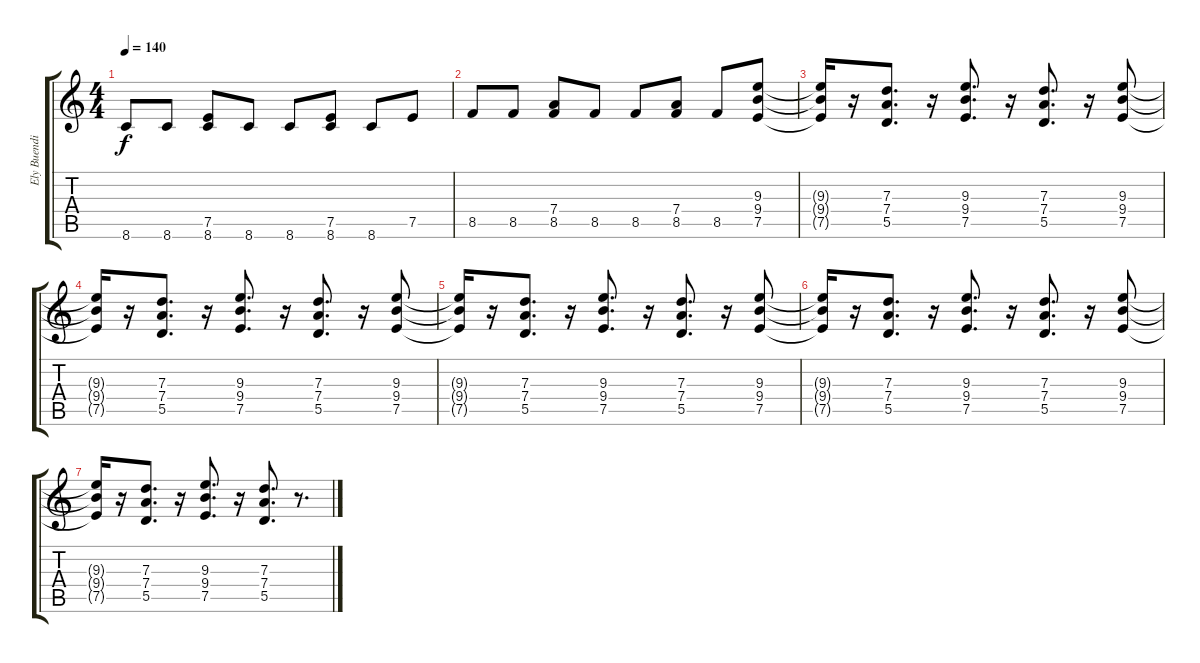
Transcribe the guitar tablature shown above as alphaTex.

\track ("Ely Buendia " "Ely Buendi") {instrument overdrivenguitar}
\staff {score tabs}
\tuning (E4 B3 G3 D3 A2 E2) {hide}
\ts (4 4)
\tempo 140
\clef g2
\ks c
8.6.8{dy f} 8.6.8 (7.5 8.6).8 8.6.8 8.6.8 (7.5 8.6).8 8.6.8 7.5.8 |
8.5.8 8.5.8 (7.4 8.5).8 8.5.8 8.5.8 (7.4 8.5).8 8.5.8 (9.3 9.4 7.5).8 |
(9.3{t} 9.4{t} 7.5{t}).16 r.16 (7.3 7.4 5.5).8{d} r.16 (9.3 9.4 7.5).8{d} r.16 (7.3 7.4 5.5).8{d} r.16 (9.3 9.4 7.5).8 |
(9.3{t} 9.4{t} 7.5{t}).16 r.16 (7.3 7.4 5.5).8{d} r.16 (9.3 9.4 7.5).8{d} r.16 (7.3 7.4 5.5).8{d} r.16 (9.3 9.4 7.5).8 |
(9.3{t} 9.4{t} 7.5{t}).16 r.16 (7.3 7.4 5.5).8{d} r.16 (9.3 9.4 7.5).8{d} r.16 (7.3 7.4 5.5).8{d} r.16 (9.3 9.4 7.5).8 |
(9.3{t} 9.4{t} 7.5{t}).16 r.16 (7.3 7.4 5.5).8{d} r.16 (9.3 9.4 7.5).8{d} r.16 (7.3 7.4 5.5).8{d} r.16 (9.3 9.4 7.5).8 |
(9.3{t} 9.4{t} 7.5{t}).16 r.16 (7.3 7.4 5.5).8{d} r.16 (9.3 9.4 7.5).8{d} r.16 (7.3 7.4 5.5).8{d} r.8{d}
